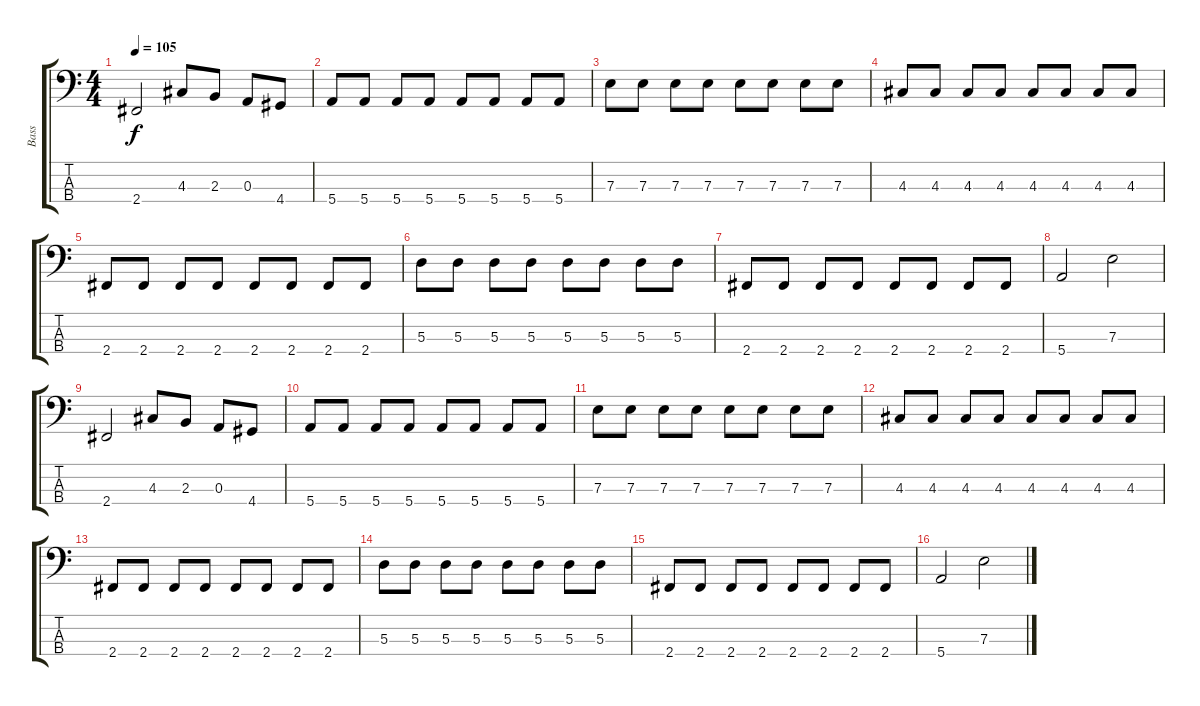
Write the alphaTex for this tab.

\track ("Bass" "Bass") {instrument electricbassfinger}
\staff {score tabs}
\tuning (G2 D2 A1 E1) {hide}
\ts (4 4)
\tempo 105
\clef f4
\ks c
2.4.2{dy f} 4.3.8 2.3.8 0.3.8 4.4.8 |
5.4.8 5.4.8 5.4.8 5.4.8 5.4.8 5.4.8 5.4.8 5.4.8 |
7.3.8 7.3.8 7.3.8 7.3.8 7.3.8 7.3.8 7.3.8 7.3.8 |
4.3.8 4.3.8 4.3.8 4.3.8 4.3.8 4.3.8 4.3.8 4.3.8 |
2.4.8 2.4.8 2.4.8 2.4.8 2.4.8 2.4.8 2.4.8 2.4.8 |
5.3.8 5.3.8 5.3.8 5.3.8 5.3.8 5.3.8 5.3.8 5.3.8 |
2.4.8 2.4.8 2.4.8 2.4.8 2.4.8 2.4.8 2.4.8 2.4.8 |
5.4.2 7.3.2 |
2.4.2 4.3.8 2.3.8 0.3.8 4.4.8 |
5.4.8 5.4.8 5.4.8 5.4.8 5.4.8 5.4.8 5.4.8 5.4.8 |
7.3.8 7.3.8 7.3.8 7.3.8 7.3.8 7.3.8 7.3.8 7.3.8 |
4.3.8 4.3.8 4.3.8 4.3.8 4.3.8 4.3.8 4.3.8 4.3.8 |
2.4.8 2.4.8 2.4.8 2.4.8 2.4.8 2.4.8 2.4.8 2.4.8 |
5.3.8 5.3.8 5.3.8 5.3.8 5.3.8 5.3.8 5.3.8 5.3.8 |
2.4.8 2.4.8 2.4.8 2.4.8 2.4.8 2.4.8 2.4.8 2.4.8 |
5.4.2 7.3.2
